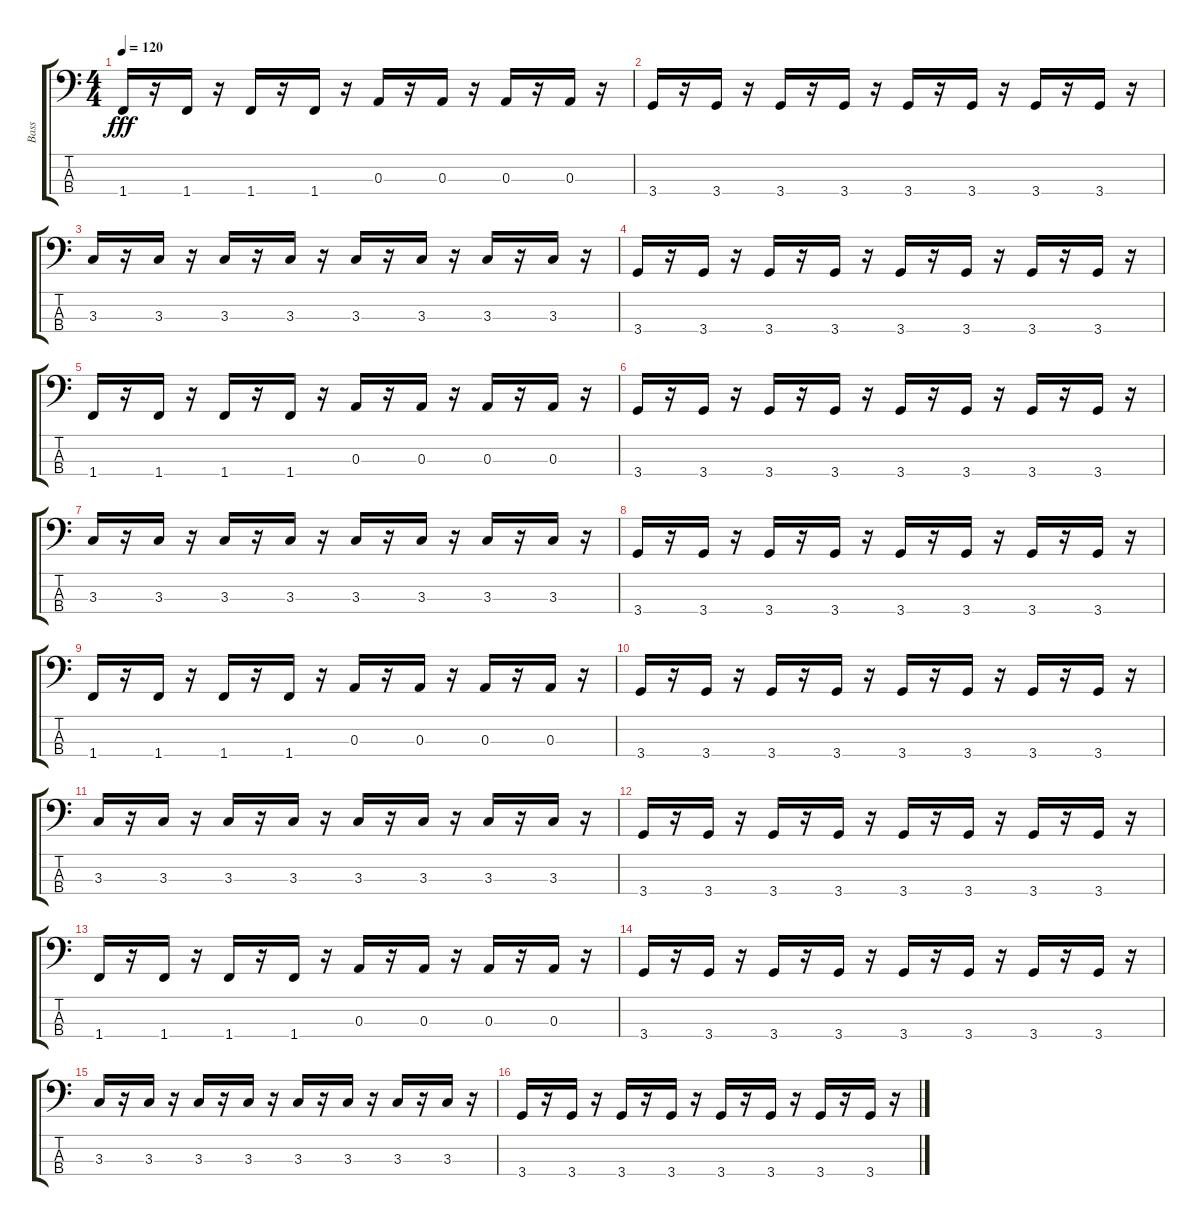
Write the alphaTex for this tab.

\track ("Bass" "Bass") {instrument electricbassfinger}
\staff {score tabs}
\tuning (G2 D2 A1 E1) {hide}
\ts (4 4)
\tempo 120
\clef f4
\ks c
1.4.16{dy fff} r.16 1.4.16 r.16 1.4.16 r.16 1.4.16 r.16 0.3.16 r.16 0.3.16 r.16 0.3.16 r.16 0.3.16 r.16 |
3.4.16 r.16 3.4.16 r.16 3.4.16 r.16 3.4.16 r.16 3.4.16 r.16 3.4.16 r.16 3.4.16 r.16 3.4.16 r.16 |
3.3.16 r.16 3.3.16 r.16 3.3.16 r.16 3.3.16 r.16 3.3.16 r.16 3.3.16 r.16 3.3.16 r.16 3.3.16 r.16 |
3.4.16 r.16 3.4.16 r.16 3.4.16 r.16 3.4.16 r.16 3.4.16 r.16 3.4.16 r.16 3.4.16 r.16 3.4.16 r.16 |
1.4.16 r.16 1.4.16 r.16 1.4.16 r.16 1.4.16 r.16 0.3.16 r.16 0.3.16 r.16 0.3.16 r.16 0.3.16 r.16 |
3.4.16 r.16 3.4.16 r.16 3.4.16 r.16 3.4.16 r.16 3.4.16 r.16 3.4.16 r.16 3.4.16 r.16 3.4.16 r.16 |
3.3.16 r.16 3.3.16 r.16 3.3.16 r.16 3.3.16 r.16 3.3.16 r.16 3.3.16 r.16 3.3.16 r.16 3.3.16 r.16 |
3.4.16 r.16 3.4.16 r.16 3.4.16 r.16 3.4.16 r.16 3.4.16 r.16 3.4.16 r.16 3.4.16 r.16 3.4.16 r.16 |
1.4.16 r.16 1.4.16 r.16 1.4.16 r.16 1.4.16 r.16 0.3.16 r.16 0.3.16 r.16 0.3.16 r.16 0.3.16 r.16 |
3.4.16 r.16 3.4.16 r.16 3.4.16 r.16 3.4.16 r.16 3.4.16 r.16 3.4.16 r.16 3.4.16 r.16 3.4.16 r.16 |
3.3.16 r.16 3.3.16 r.16 3.3.16 r.16 3.3.16 r.16 3.3.16 r.16 3.3.16 r.16 3.3.16 r.16 3.3.16 r.16 |
3.4.16 r.16 3.4.16 r.16 3.4.16 r.16 3.4.16 r.16 3.4.16 r.16 3.4.16 r.16 3.4.16 r.16 3.4.16 r.16 |
1.4.16 r.16 1.4.16 r.16 1.4.16 r.16 1.4.16 r.16 0.3.16 r.16 0.3.16 r.16 0.3.16 r.16 0.3.16 r.16 |
3.4.16 r.16 3.4.16 r.16 3.4.16 r.16 3.4.16 r.16 3.4.16 r.16 3.4.16 r.16 3.4.16 r.16 3.4.16 r.16 |
3.3.16 r.16 3.3.16 r.16 3.3.16 r.16 3.3.16 r.16 3.3.16 r.16 3.3.16 r.16 3.3.16 r.16 3.3.16 r.16 |
3.4.16 r.16 3.4.16 r.16 3.4.16 r.16 3.4.16 r.16 3.4.16 r.16 3.4.16 r.16 3.4.16 r.16 3.4.16 r.16
